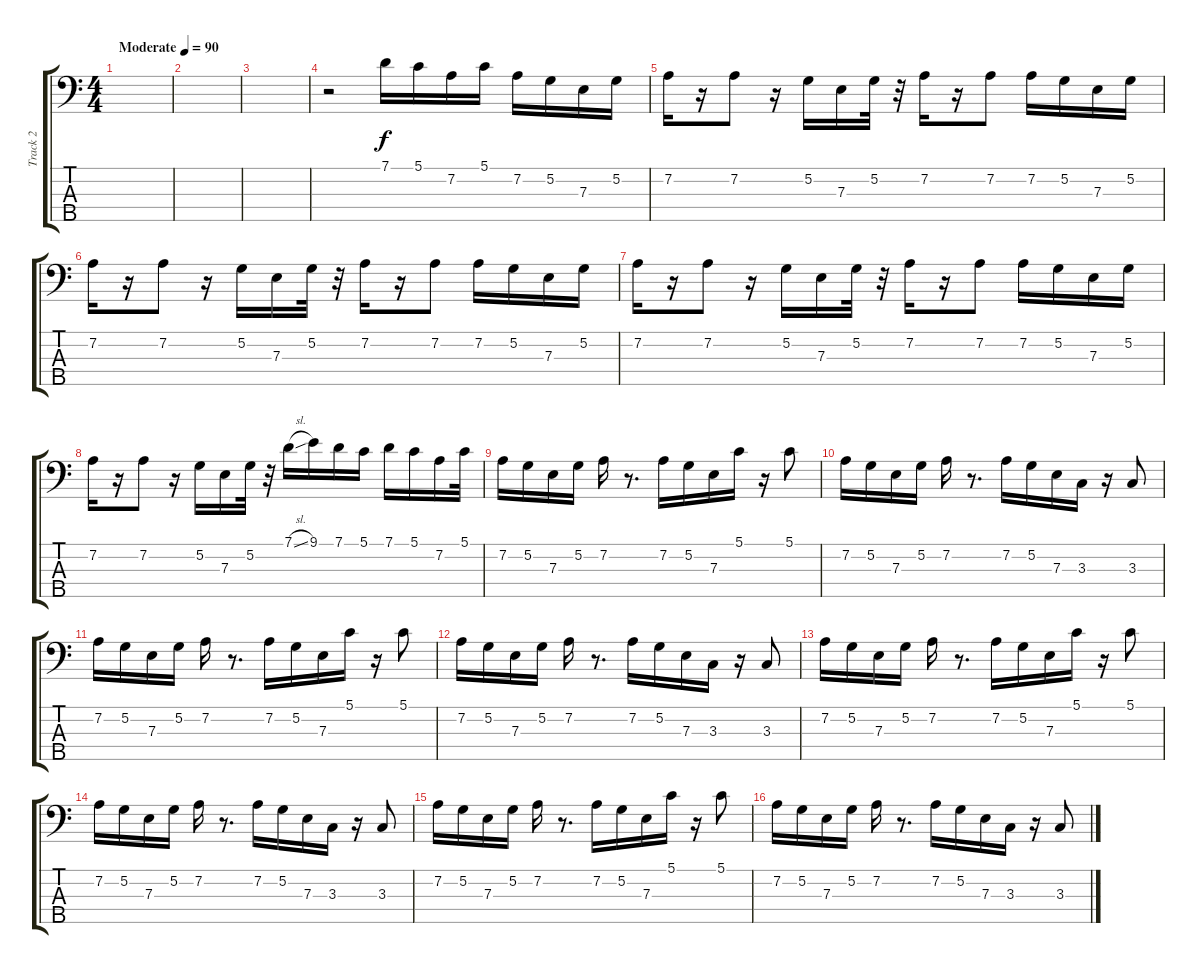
\track ("Track 2" "Track 2") {instrument electricbassfinger}
\staff {score tabs}
\tuning (G2 D2 A1 E1 B0) {hide}
\ts (4 4)
\tempo (90 "Moderate")
\clef f4
\ks c
|
|
|
r.2 7.1.16 5.1.16 7.2.16 5.1.16 7.2.16 5.2.16 7.3.16 5.2.16 |
7.2.16 r.16 7.2.8 r.16 5.2.16 7.3.16 5.2.32 r.32 7.2.16 r.16 7.2.8 7.2.16 5.2.16 7.3.16 5.2.16 |
7.2.16 r.16 7.2.8 r.16 5.2.16 7.3.16 5.2.32 r.32 7.2.16 r.16 7.2.8 7.2.16 5.2.16 7.3.16 5.2.16 |
7.2.16 r.16 7.2.8 r.16 5.2.16 7.3.16 5.2.32 r.32 7.2.16 r.16 7.2.8 7.2.16 5.2.16 7.3.16 5.2.16 |
7.2.16 r.16 7.2.8 r.16 5.2.16 7.3.16 5.2.32 r.32 7.1{sl}.16 9.1.16 7.1.16 5.1.16 7.1.16 5.1.16 7.2.16 5.1.32 |
7.2.16 5.2.16 7.3.16 5.2.16 7.2.16 r.8{d} 7.2.16 5.2.16 7.3.16 5.1.16 r.16 5.1.8 |
7.2.16 5.2.16 7.3.16 5.2.16 7.2.16 r.8{d} 7.2.16 5.2.16 7.3.16 3.3.16 r.16 3.3.8 |
7.2.16 5.2.16 7.3.16 5.2.16 7.2.16 r.8{d} 7.2.16 5.2.16 7.3.16 5.1.16 r.16 5.1.8 |
7.2.16 5.2.16 7.3.16 5.2.16 7.2.16 r.8{d} 7.2.16 5.2.16 7.3.16 3.3.16 r.16 3.3.8 |
7.2.16 5.2.16 7.3.16 5.2.16 7.2.16 r.8{d} 7.2.16 5.2.16 7.3.16 5.1.16 r.16 5.1.8 |
7.2.16 5.2.16 7.3.16 5.2.16 7.2.16 r.8{d} 7.2.16 5.2.16 7.3.16 3.3.16 r.16 3.3.8 |
7.2.16 5.2.16 7.3.16 5.2.16 7.2.16 r.8{d} 7.2.16 5.2.16 7.3.16 5.1.16 r.16 5.1.8 |
7.2.16 5.2.16 7.3.16 5.2.16 7.2.16 r.8{d} 7.2.16 5.2.16 7.3.16 3.3.16 r.16 3.3.8
